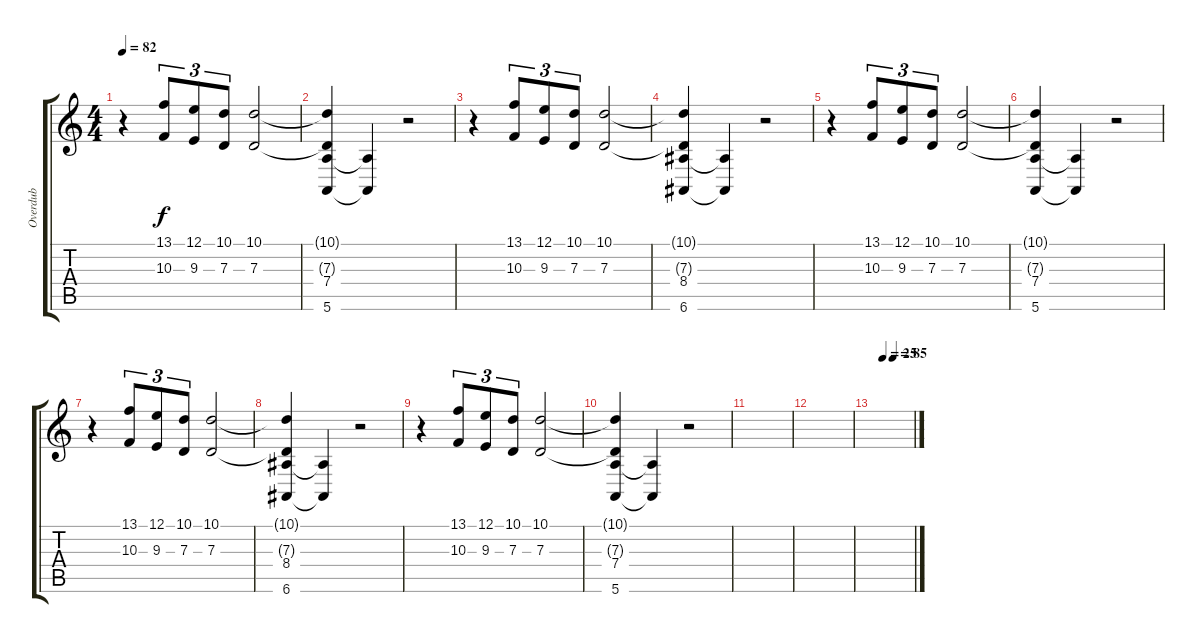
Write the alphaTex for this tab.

\track ("Overdub" "Overdub") {instrument fx6goblins}
\staff {score tabs}
\tuning (E4 B3 G3 D3 A2 E2) {hide}
\ts (4 4)
\tempo 82
\clef g2
\ks c
r.4{dy f} (13.1 10.3).8{tu (3 2)} (12.1 9.3).8{tu (3 2)} (10.1 7.3).8{tu (3 2)} (10.1 7.3).2 |
(10.1{t} 7.3{t} 7.4 5.6).4 (7.4{t} 5.6{t}).4 r.2 |
r.4{volume 6 instrument orchestrahit} (13.1 10.3).8{tu (3 2)} (12.1 9.3).8{tu (3 2)} (10.1 7.3).8{tu (3 2)} (10.1 7.3).2 |
(10.1{t} 7.3{t} 8.4 6.6).4 (8.4{t} 6.6{t}).4 r.2 |
r.4 (13.1 10.3).8{tu (3 2)} (12.1 9.3).8{tu (3 2)} (10.1 7.3).8{tu (3 2)} (10.1 7.3).2 |
(10.1{t} 7.3{t} 7.4 5.6).4 (7.4{t} 5.6{t}).4 r.2 |
r.4{instrument orchestrahit} (13.1 10.3).8{tu (3 2)} (12.1 9.3).8{tu (3 2)} (10.1 7.3).8{tu (3 2)} (10.1 7.3).2 |
(10.1{t} 7.3{t} 8.4 6.6).4 (8.4{t} 6.6{t}).4 r.2 |
r.4 (13.1 10.3).8{tu (3 2)} (12.1 9.3).8{tu (3 2)} (10.1 7.3).8{tu (3 2)} (10.1 7.3).2 |
(10.1{t} 7.3{t} 7.4 5.6).4 (7.4{t} 5.6{t}).4 r.2 |
|
|
\tempo (25 0.25)
\tempo (85 0.5)
